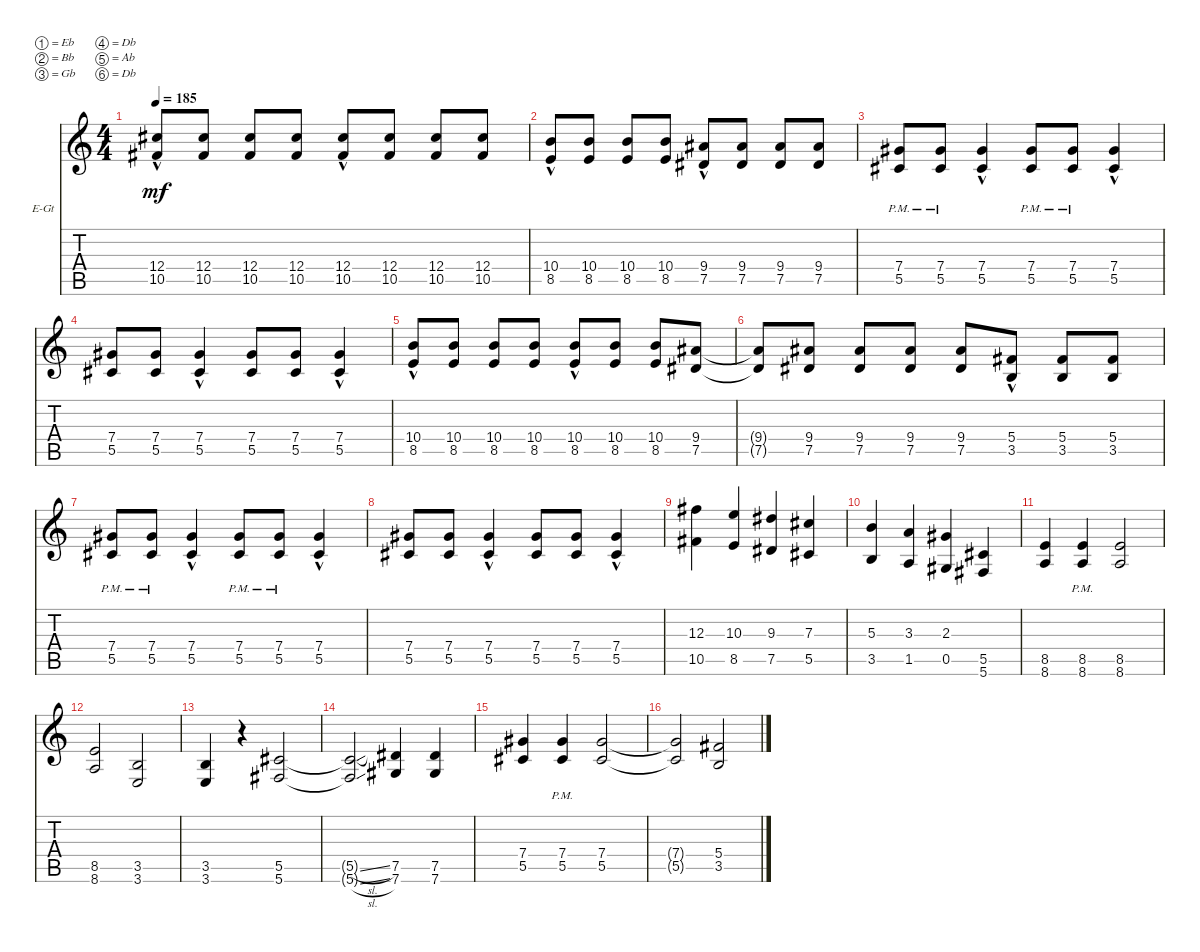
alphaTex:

\defaultSystemsLayout 4
\bracketExtendMode nobrackets
\firstSystemTrackNameOrientation horizontal
\otherSystemsTrackNameOrientation horizontal
\track ("Electric Guitar" "E-Gt") {instrument distortionguitar}
\staff {score tabs}
\tuning (Eb4 Bb3 Gb3 Db3 Ab2 Db2)
\ts (4 4)
\tempo 185
\clef g2
\ks c
(10.5{hac} 12.4{hac}).8{dy mf} (10.5 12.4).8 (10.5 12.4).8 (10.5 12.4).8 (10.5{hac} 12.4{hac}).8 (10.5 12.4).8 (10.5 12.4).8 (10.5 12.4).8 |
(8.5{hac} 10.4{hac}).8 (8.5 10.4).8 (8.5 10.4).8 (8.5 10.4).8 (7.5{hac} 9.4{hac}).8 (7.5 9.4).8 (7.5 9.4).8 (7.5 9.4).8 |
(5.5{pm} 7.4{pm}).8 (5.5{pm} 7.4{pm}).8 (5.5{hac} 7.4{hac}).4 (5.5{pm} 7.4{pm}).8 (5.5{pm} 7.4{pm}).8 (5.5{hac} 7.4{hac}).4 |
(5.5 7.4).8 (5.5 7.4).8 (5.5{hac} 7.4{hac}).4 (5.5 7.4).8 (5.5 7.4).8 (5.5{hac} 7.4{hac}).4 |
(8.5{hac} 10.4{hac}).8 (8.5 10.4).8 (8.5 10.4).8 (8.5 10.4).8 (8.5{hac} 10.4{hac}).8 (8.5 10.4).8 (8.5 10.4).8 (7.5 9.4).8 |
(7.5{t} 9.4{t}).8 (7.5 9.4).8 (7.5 9.4).8 (7.5 9.4).8 (7.5 9.4).8 (3.5{hac} 5.4{hac}).8 (3.5 5.4).8 (3.5 5.4).8 |
(5.5{pm} 7.4{pm}).8 (5.5{pm} 7.4{pm}).8 (5.5{hac} 7.4{hac}).4 (5.5{pm} 7.4{pm}).8 (5.5{pm} 7.4{pm}).8 (5.5{hac} 7.4{hac}).4 |
(5.5 7.4).8 (5.5 7.4).8 (5.5{hac} 7.4{hac}).4 (5.5 7.4).8 (5.5 7.4).8 (5.5{hac} 7.4{hac}).4 |
(10.5 12.3).4 (8.5 10.3).4 (7.5 9.3).4 (5.5 7.3).4 |
(3.5 5.3).4 (1.5 3.3).4 (0.5 2.3).4 (5.6 5.5).4 |
(8.6 8.5).4 (8.5{pm} 8.6{pm}).4 (8.5 8.6).2 |
(8.6 8.5).2 (3.5 3.6).2 |
(3.6 3.5).4 r.4 (5.6 5.5).2 |
(5.6{sl t} 5.5{sl t}).2 (7.5 7.6).4 (7.5 7.6).4 |
(5.5 7.4).4 (5.5{pm} 7.4{pm}).4 (5.5 7.4).2 |
(5.5{t} 7.4{t}).2 (3.5 5.4).2
